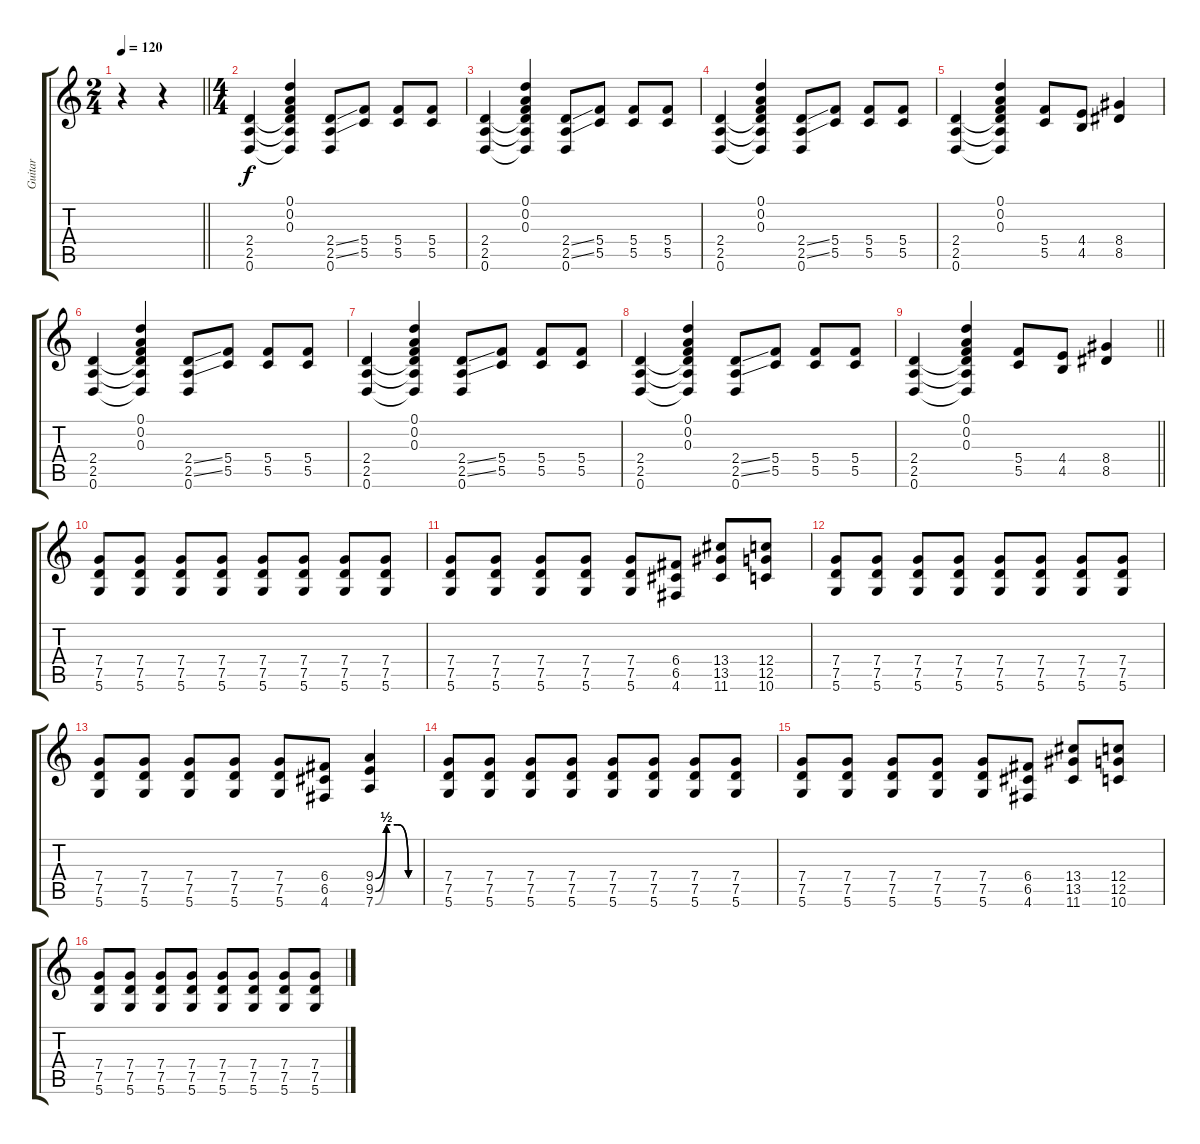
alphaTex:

\track ("Guitar" "Guitar") {instrument overdrivenguitar}
\staff {score tabs}
\tuning (D4 A3 F3 C3 G2 D2) {hide}
\ts (2 4)
\tempo 120
\clef g2
\barLineRight lightlight
\ks c
r.4{dy f instrument overdrivenguitar} r.4 |
\ts (4 4)
(2.4 2.5 0.6).4 (0.1 0.2 0.3 2.4{t} 2.5{t} 0.6{t}).4 (2.4{ss} 2.5{ss} 0.6).8 (5.4 5.5).8 (5.4 5.5).8 (5.4 5.5).8 |
(2.4 2.5 0.6).4 (0.1 0.2 0.3 2.4{t} 2.5{t} 0.6{t}).4 (2.4{ss} 2.5{ss} 0.6).8 (5.4 5.5).8 (5.4 5.5).8 (5.4 5.5).8 |
(2.4 2.5 0.6).4 (0.1 0.2 0.3 2.4{t} 2.5{t} 0.6{t}).4 (2.4{ss} 2.5{ss} 0.6).8 (5.4 5.5).8 (5.4 5.5).8 (5.4 5.5).8 |
(2.4 2.5 0.6).4 (0.1 0.2 0.3 2.4{t} 2.5{t} 0.6{t}).4 (5.4 5.5).8 (4.4 4.5).8 (8.4 8.5).4 |
(2.4 2.5 0.6).4 (0.1 0.2 0.3 2.4{t} 2.5{t} 0.6{t}).4 (2.4{ss} 2.5{ss} 0.6).8 (5.4 5.5).8 (5.4 5.5).8 (5.4 5.5).8 |
(2.4 2.5 0.6).4 (0.1 0.2 0.3 2.4{t} 2.5{t} 0.6{t}).4 (2.4{ss} 2.5{ss} 0.6).8 (5.4 5.5).8 (5.4 5.5).8 (5.4 5.5).8 |
(2.4 2.5 0.6).4 (0.1 0.2 0.3 2.4{t} 2.5{t} 0.6{t}).4 (2.4{ss} 2.5{ss} 0.6).8 (5.4 5.5).8 (5.4 5.5).8 (5.4 5.5).8 |
\barLineRight lightlight
(2.4 2.5 0.6).4 (0.1 0.2 0.3 2.4{t} 2.5{t} 0.6{t}).4 (5.4 5.5).8 (4.4 4.5).8 (8.4 8.5).4 |
(7.4 7.5 5.6).8 (7.4 7.5 5.6).8 (7.4 7.5 5.6).8 (7.4 7.5 5.6).8 (7.4 7.5 5.6).8 (7.4 7.5 5.6).8 (7.4 7.5 5.6).8 (7.4 7.5 5.6).8 |
(7.4 7.5 5.6).8 (7.4 7.5 5.6).8 (7.4 7.5 5.6).8 (7.4 7.5 5.6).8 (7.4 7.5 5.6).8 (6.4 6.5 4.6).8 (13.4 13.5 11.6).8 (12.4 12.5 10.6).8 |
(7.4 7.5 5.6).8 (7.4 7.5 5.6).8 (7.4 7.5 5.6).8 (7.4 7.5 5.6).8 (7.4 7.5 5.6).8 (7.4 7.5 5.6).8 (7.4 7.5 5.6).8 (7.4 7.5 5.6).8 |
(7.4 7.5 5.6).8 (7.4 7.5 5.6).8 (7.4 7.5 5.6).8 (7.4 7.5 5.6).8 (7.4 7.5 5.6).8 (6.4 6.5 4.6).8 (9.4{be (custom 0 0 15 2 30 2 45 0 60 0)} 9.5{be (custom 0 0 15 2 30 2 45 0 60 0)} 7.6{be (custom 0 0 15 2 30 2 45 0 60 0)}).4 |
(7.4 7.5 5.6).8 (7.4 7.5 5.6).8 (7.4 7.5 5.6).8 (7.4 7.5 5.6).8 (7.4 7.5 5.6).8 (7.4 7.5 5.6).8 (7.4 7.5 5.6).8 (7.4 7.5 5.6).8 |
(7.4 7.5 5.6).8 (7.4 7.5 5.6).8 (7.4 7.5 5.6).8 (7.4 7.5 5.6).8 (7.4 7.5 5.6).8 (6.4 6.5 4.6).8 (13.4 13.5 11.6).8 (12.4 12.5 10.6).8 |
(7.4 7.5 5.6).8 (7.4 7.5 5.6).8 (7.4 7.5 5.6).8 (7.4 7.5 5.6).8 (7.4 7.5 5.6).8 (7.4 7.5 5.6).8 (7.4 7.5 5.6).8 (7.4 7.5 5.6).8
